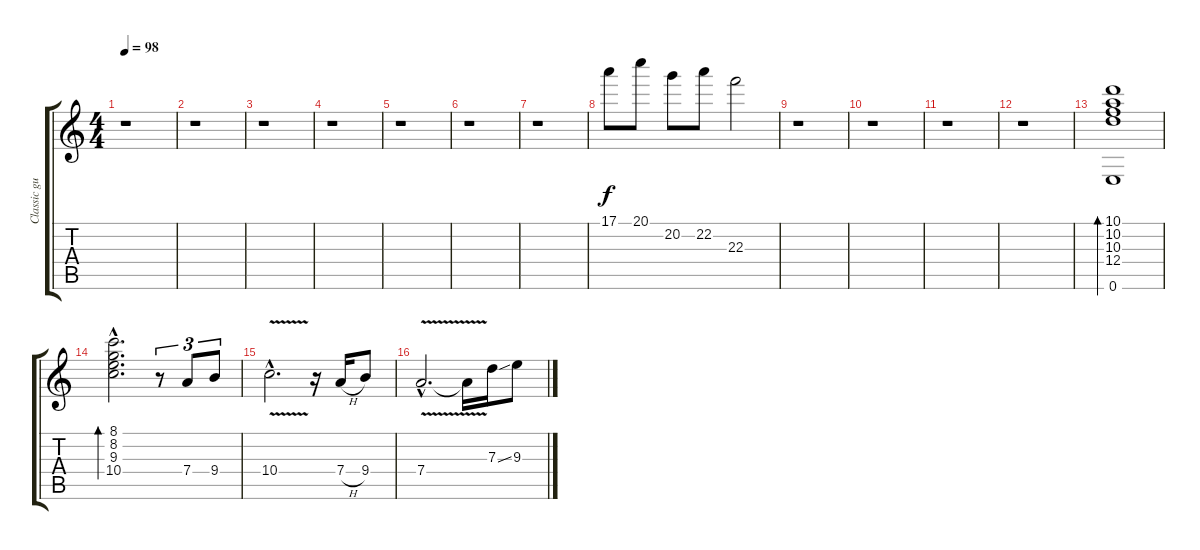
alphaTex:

\track ("Classic guitar" "Classic gu") {instrument acousticguitarnylon}
\staff {score tabs}
\tuning (E4 B3 G3 D3 A2 E2) {hide}
\ts (4 4)
\tempo 98
\clef g2
\ks c
r.1{dy f} |
r.1 |
r.1 |
r.1 |
r.1 |
r.1 |
r.1 |
17.1.8 20.1.8 20.2.8 22.2.8 22.3.2 |
r.1 |
r.1 |
r.1 |
r.1 |
(10.1 10.2 10.3 12.4 0.6).1{bd 240} |
(8.1{hac} 8.2{hac} 9.3{hac} 10.4{hac}).2{d bd 120} r.8{tu (3 2)} 7.4.8{tu (3 2)} 9.4.8{tu (3 2)} |
10.4{v hac}.2{d} r.16 7.4{h}.16 9.4.8 |
7.4{v hac}.2{d} 7.4{t}.16 7.3{ss}.16 9.3.8
